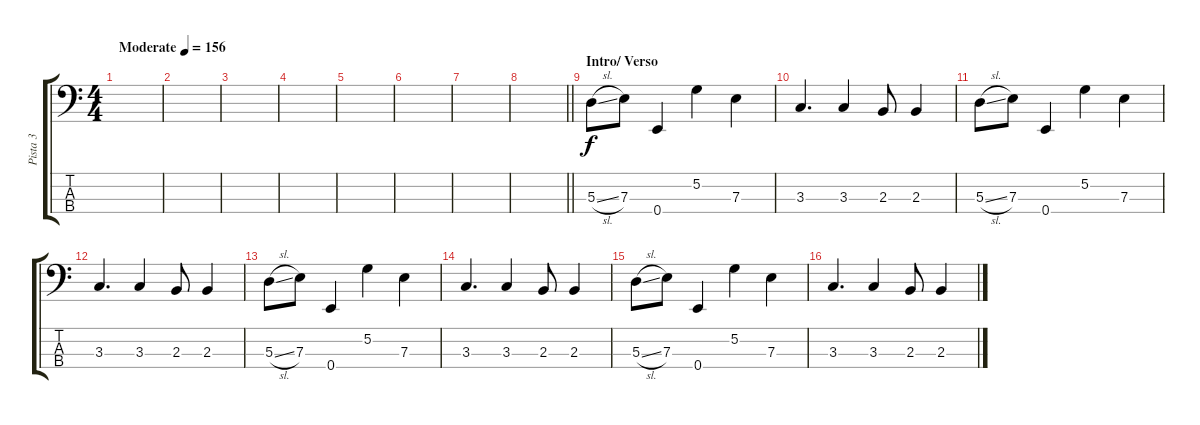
\track ("Pista 3" "Pista 3") {instrument electricbasspick}
\staff {score tabs}
\tuning (G2 D2 A1 E1) {hide}
\ts (4 4)
\tempo (156 "Moderate")
\clef f4
\ks c
|
|
|
|
|
|
|
\barLineRight lightlight
|
\section ("" "Intro/ Verso")
5.3{sl}.8 7.3.8 0.4.4 5.2.4 7.3.4 |
3.3.4{d} 3.3.4 2.3.8 2.3.4 |
5.3{sl}.8 7.3.8 0.4.4 5.2.4 7.3.4 |
3.3.4{d} 3.3.4 2.3.8 2.3.4 |
5.3{sl}.8 7.3.8 0.4.4 5.2.4 7.3.4 |
3.3.4{d} 3.3.4 2.3.8 2.3.4 |
5.3{sl}.8 7.3.8 0.4.4 5.2.4 7.3.4 |
3.3.4{d} 3.3.4 2.3.8 2.3.4
